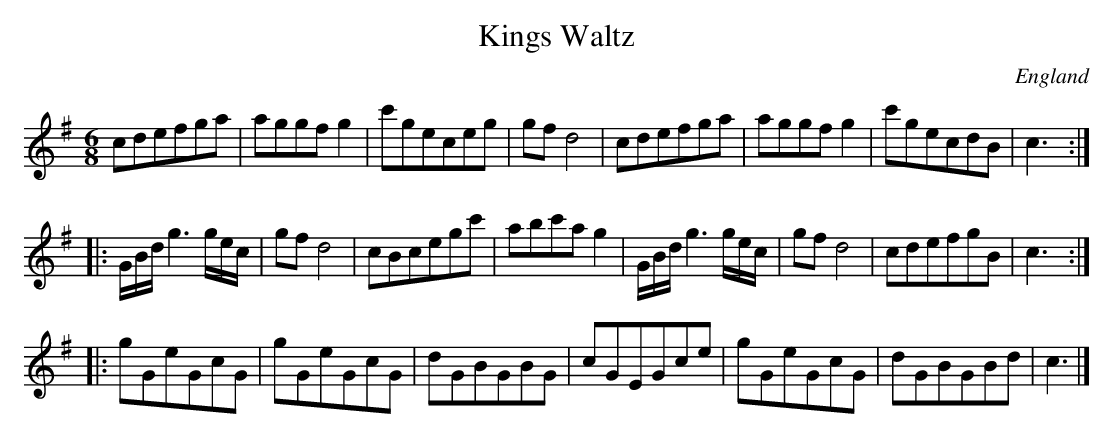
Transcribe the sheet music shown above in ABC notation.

X:1
T:Kings Waltz
L:1/8
M:6/8
O:England
K:C lydian
cdefga | aggfg2 | c'geceg | gfd4 | cdefga | aggfg2 | c'gecdB | c3 ::
G/B/d/ g3 g/e/c/ | gf d4 | cBcegc' | abc'ag2 | G/B/d/ g3 g/e/c/ | gf d4 | cdefgB | c3 ::
gGeGcG | gGeGcG | dGBGBG | cGEGce | gGeGcG | dGBGBd | c3 |]
